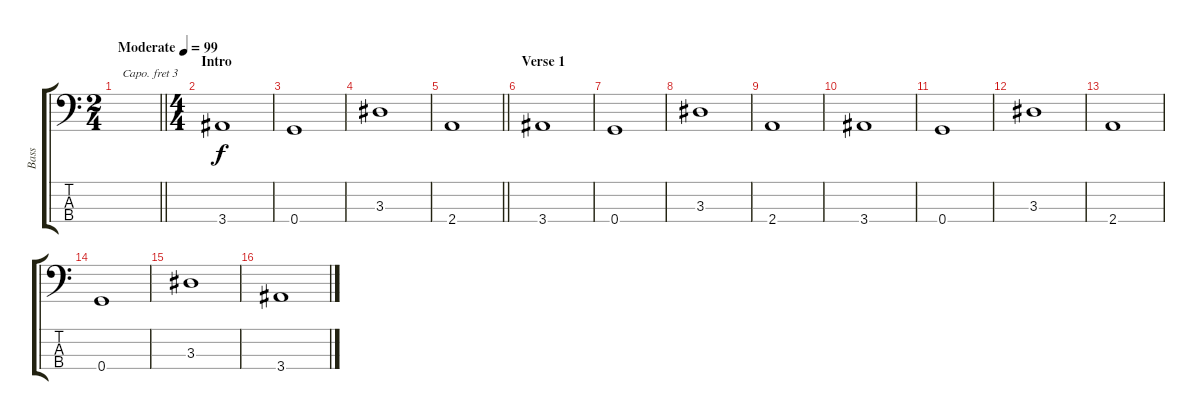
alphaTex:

\track ("Bass" "Bass") {instrument electricbassfinger}
\staff {score tabs}
\capo 3
\tuning (G2 D2 A1 E1) {hide}
\ts (2 4)
\tempo (99 "Moderate")
\clef f4
\barLineRight lightlight
\ks c
|
\ts (4 4)
\section ("" "Intro")
3.4.1 |
0.4.1 |
3.3.1 |
\barLineRight lightlight
2.4.1 |
\section ("" "Verse 1")
3.4.1 |
0.4.1 |
3.3.1 |
2.4.1 |
3.4.1 |
0.4.1 |
3.3.1 |
2.4.1 |
0.4.1 |
3.3.1 |
3.4.1
